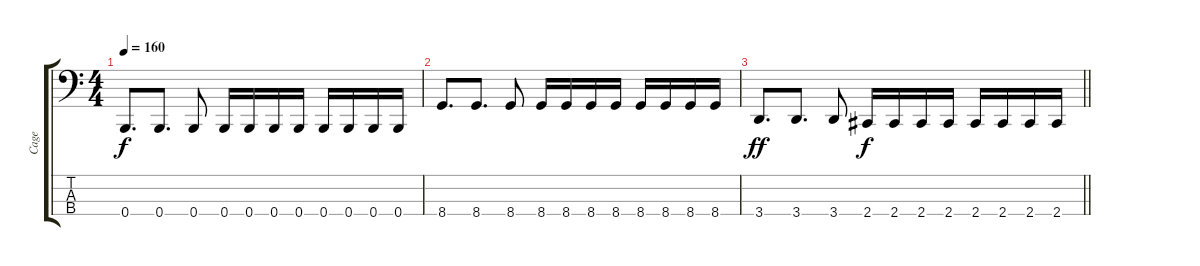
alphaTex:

\track ("Cage" "Cage") {instrument electricbasspick}
\staff {score tabs}
\tuning (D2 A1 E1 B0) {hide}
\ts (4 4)
\tempo 160
\clef f4
\ks c
0.4.8{d dy f} 0.4.8{d} 0.4.8 0.4.16 0.4.16 0.4.16 0.4.16 0.4.16 0.4.16 0.4.16 0.4.16 |
8.4.8{d} 8.4.8{d} 8.4.8 8.4.16 8.4.16 8.4.16 8.4.16 8.4.16 8.4.16 8.4.16 8.4.16 |
\barLineRight lightlight
3.4.8{d dy ff} 3.4.8{d} 3.4.8 2.4.16{dy f} 2.4.16 2.4.16 2.4.16 2.4.16 2.4.16 2.4.16 2.4.16
